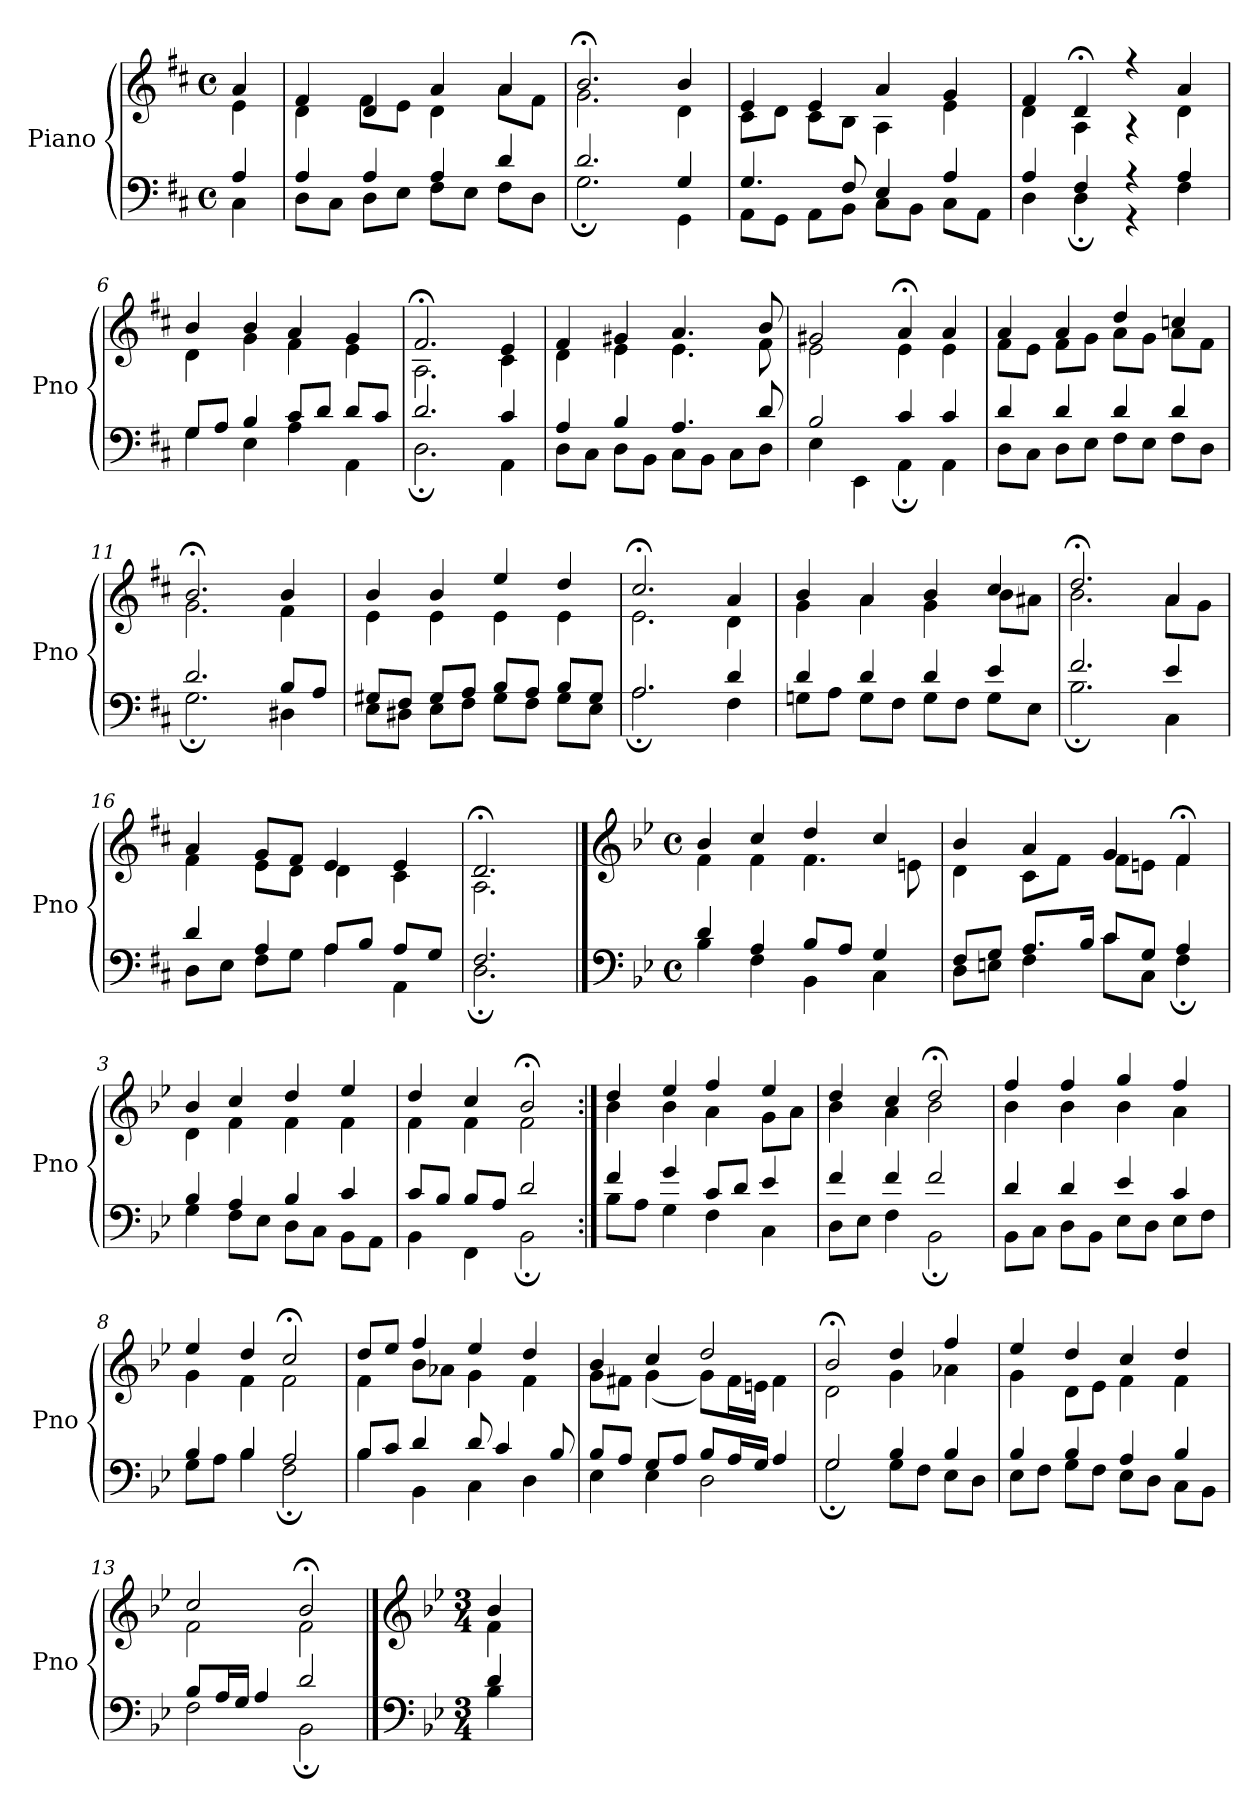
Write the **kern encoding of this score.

**kern	**kern
*part1	*part1
*staff2	*staff1
*I"Piano	*
*I'Pno	*
*clefF4	*clefG2
*k[f#c#]	*k[f#c#]
*M4/4	*M4/4
*met(c)	*met(c)
=1	=1
*^	*^
4A/	4C#\	4a/	4e\
=2	=2	=2	=2
4A/	8D\L	4f#/	4d\
.	8C#\J	.	.
4A/	8D\L	4d/	8f#\L
.	8E\J	.	8e\J
4A/	8F#\L	4a/	4d\
.	8E\J	.	.
4d/	8F#\L	4a/	8a\L
.	8D\J	.	8f#\J
=3	=3	=3	=3
2.d/	2.G;\	2.b;</	2.g\
4G/	4GG\	4b/	4d\
=4	=4	=4	=4
4.G/	8AA\L	4e/	8c#\L
.	8GG\J	.	8d\J
.	8AA\L	4e/	8c#\L
8F#/	8BB\J	.	8B\J
4E/	8C#\L	4a/	4A\
.	8BB\J	.	.
4A/	8C#\L	4g/	4e\
.	8AA\J	.	.
=5	=5	=5	=5
4A/	4D\	4f#/	4d\
4F#/	4D;\	4d;</	4A\
4r	4r	4r	4r
4A/	4F#\	4a/	4d\
=6	=6	=6	=6
8G/L	4G\	4b/	4d\
8A/J	.	.	.
4B/	4E\	4b/	4g\
8c#/L	4A\	4a/	4f#\
8d/J	.	.	.
8d/L	4AA\	4g/	4e\
8c#/J	.	.	.
=7	=7	=7	=7
2.d/	2.D;\	2.f#;</	2.A\
4c#/	4AA\	4e/	4c#\
=8	=8	=8	=8
4A/	8D\L	4f#/	4d\
.	8C#\J	.	.
4B/	8D\L	4g#X/	4e\
.	8BB\J	.	.
4.A/	8C#\L	4.a/	4.e\
.	8BB\J	.	.
.	8C#\L	.	.
8d/	8D\J	8b/	8f#\
=9	=9	=9	=9
2B/	4E\	2g#X/	2e\
.	4EE\	.	.
4c#/	4AA;\	4a;</	4e\
4c#/	4AA\	4a/	4e\
=10	=10	=10	=10
4d/	8D\L	4a/	8f#\L
.	8C#\J	.	8e\J
4d/	8D\L	4a/	8f#\L
.	8E\J	.	8g\J
4d/	8F#\L	4dd/	8a\L
.	8E\J	.	8g\J
4d/	8F#\L	4ccn/	8a\L
.	8D\J	.	8f#\J
=11	=11	=11	=11
2.d/	2.G;\	2.b;</	2.g\
8B/L	4D#X\	4b/	4f#\
8A/J	.	.	.
=12	=12	=12	=12
8G#X/L	8E\L	4b/	4e\
8F#/J	8D#X\J	.	.
8G#/L	8E\L	4b/	4e\
8A/J	8F#\J	.	.
8B/L	8G#\L	4ee/	4e\
8A/J	8F#\J	.	.
8B/L	8G#\L	4dd/	4e\
8G#/J	8E\J	.	.
=13	=13	=13	=13
2.A/	2.A;\	2.cc#;</	2.e\
4d/	4F#\	4a/	4d\
=14	=14	=14	=14
4d/	8Gn\L	4b/	4g\
.	8A\J	.	.
4d/	8G\L	4a/	4a\
.	8F#\J	.	.
4d/	8G\L	4b/	4g\
.	8F#\J	.	.
4e/	8G\L	4cc#/	8b\L
.	8E\J	.	8a#X\J
=15	=15	=15	=15
2.f#/	2.B;\	2.dd;</	2.b\
4e/	4C#\	4a/	8a\L
.	.	.	8g\J
=16	=16	=16	=16
4d/	8D\L	4a/	4f#\
.	8E\J	.	.
4A/	8F#\L	8g/L	8e\L
.	8G\J	8f#/J	8d\J
8A/L	4A\	4e/	4d\
8B/J	.	.	.
8A/L	4AA\	4e/	4c#\
8G/J	.	.	.
=17	=17	=17	=17
2.F#/	2.D;\	2.d;</	2.A\
==1	==1	==1	==1
*clefF4	*	*clefG2	*
*k[b-e-]	*	*k[b-e-]	*
*M4/4	*	*M4/4	*
*met(c)	*	*met(c)	*
4d/	4B-\	4b-/	4f\
4A/	4F\	4cc/	4f\
8B-/L	4BB-\	4dd/	4.f\
8A/J	.	.	.
4G/	4C\	4cc/	.
.	.	.	8en\
=2	=2	=2	=2
8F/L	8D\L	4b-/	4d\
8G/J	8En\J	.	.
8.A/L	4F\	4a/	8c\L
.	.	.	8f\J
16B-/Jk	.	.	.
8c/L	8c\L	4g/	8f\L
8G/J	8C\J	.	8en\J
4A/	4F;\	4f;</	4f\
=3	=3	=3	=3
4B-/	4G\	4b-/	4d\
4A/	8F\L	4cc/	4f\
.	8E-\J	.	.
4B-/	8D\L	4dd/	4f\
.	8C\J	.	.
4c/	8BB-\L	4ee-/	4f\
.	8AA\J	.	.
=4	=4	=4	=4
8c/L	4BB-\	4dd/	4f\
8B-/J	.	.	.
8B-/L	4FF\	4cc/	4f\
8A/J	.	.	.
2d/	2BB-;\	2b-;</	2f\
=5:|!	=5:|!	=5:|!	=5:|!
4f/	8B-\L	4dd/	4b-\
.	8A\J	.	.
4g/	4G\	4ee-/	4b-\
8c/L	4F\	4ff/	4a\
8d/J	.	.	.
4e-/	4C\	4ee-/	8g\L
.	.	.	8a\J
=6	=6	=6	=6
4f/	8D\L	4dd/	4b-\
.	8E-\J	.	.
4f/	4F\	4cc/	4a\
2f/	2BB-;\	2dd;</	2b-\
=7	=7	=7	=7
4d/	8BB-\L	4ff/	4b-\
.	8C\J	.	.
4d/	8D\L	4ff/	4b-\
.	8BB-\J	.	.
4e-/	8E-\L	4gg/	4b-\
.	8D\J	.	.
4c/	8E-\L	4ff/	4a\
.	8F\J	.	.
=8	=8	=8	=8
4B-/	8G\L	4ee-/	4g\
.	8A\J	.	.
4B-/	4B-\	4dd/	4f\
2A/	2F;\	2cc;</	2f\
=9	=9	=9	=9
8B-/L	4B-\	8dd/L	4f\
8c/J	.	8ee-/J	.
4d/	4BB-\	4ff/	8b-\L
.	.	.	8a-X\J
8d/	4C\	4ee-/	4g\
4c/	.	.	.
.	4D\	4dd/	4f\
8B-/	.	.	.
=10	=10	=10	=10
8B-/L	4E-\	4b-/	8g\L
8A/J	.	.	8f#X\J
8G/L	4E-\	4cc/	(<4g\
8A/J	.	.	.
8B-/L	2D\	2dd/	8g\L)
16A/L	.	.	16f#\L
16G/JJ	.	.	16en\JJ
4A/	.	.	4f#\
=11	=11	=11	=11
2G/	2G;\	2b-;</	2d\
4B-/	8G\L	4dd/	4g\
.	8F\J	.	.
4B-/	8E-\L	4ff/	4a-X\
.	8D\J	.	.
=12	=12	=12	=12
4B-/	8E-\L	4ee-/	4g\
.	8F\J	.	.
4B-/	8G\L	4dd/	8d\L
.	8F\J	.	8e-\J
4A/	8E-\L	4cc/	4f\
.	8D\J	.	.
4B-/	8C\L	4dd/	4f\
.	8BB-\J	.	.
=13	=13	=13	=13
8B-/L	2F\	2cc/	2f\
16A/L	.	.	.
16G/JJ	.	.	.
4A/	.	.	.
2d/	2BB-;\	2b-;</	2f\
==1	==1	==1	==1
*clefF4	*	*clefG2	*
*k[b-e-]	*	*k[b-e-]	*
*M3/4	*	*M3/4	*
4d/	4B-\	4b-/	4f\
*v	*v	*	*
*	*v	*v
=	=
*-	*-
